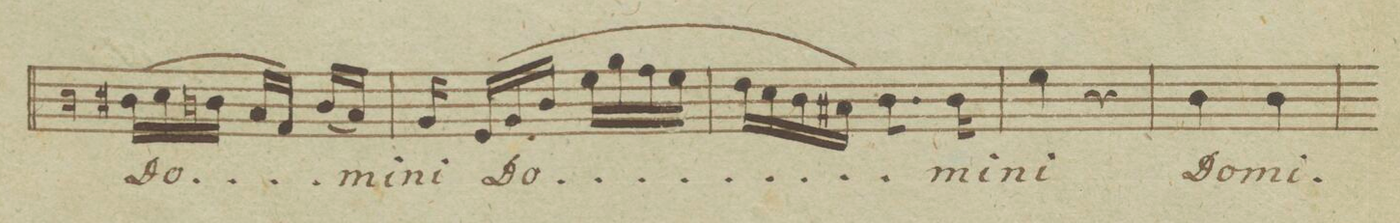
**kern	**text	**dynam
*I"Basso.	*	*
*clefF4	*	*
*k[f#]	*	*
*met(c)	*	*
*M2/4	*	*
16r	.	.
(16D#X\LL	Do-	.
16E\	.	.
16Dn\JJ	.	.
16C/LL	.	.
16AA/JJ)	.	.
(16D/LL	-mi-	.
16C/JJ)	.	.
=159	=159	=159
16BB/	-ni	.
(16GG/LL	Do-	.
16BB/	.	.
16D/JJ	.	.
16G\LL	.	.
16B\	.	.
16A\	.	.
16G\JJ	.	.
=160	=160	=160
16F#\LL	.	.
16E\	.	.
16D\	.	.
16C#X\JJ)	.	.
8.D\	.	.
16D\	-mi-	.
=161	=161	=161
4G\	-ni	.
4r	.	.
=162	=162	=162
4D\	Do-	.
4D\	-mi-	.
=163	=163	=163
*-	*-	*-
